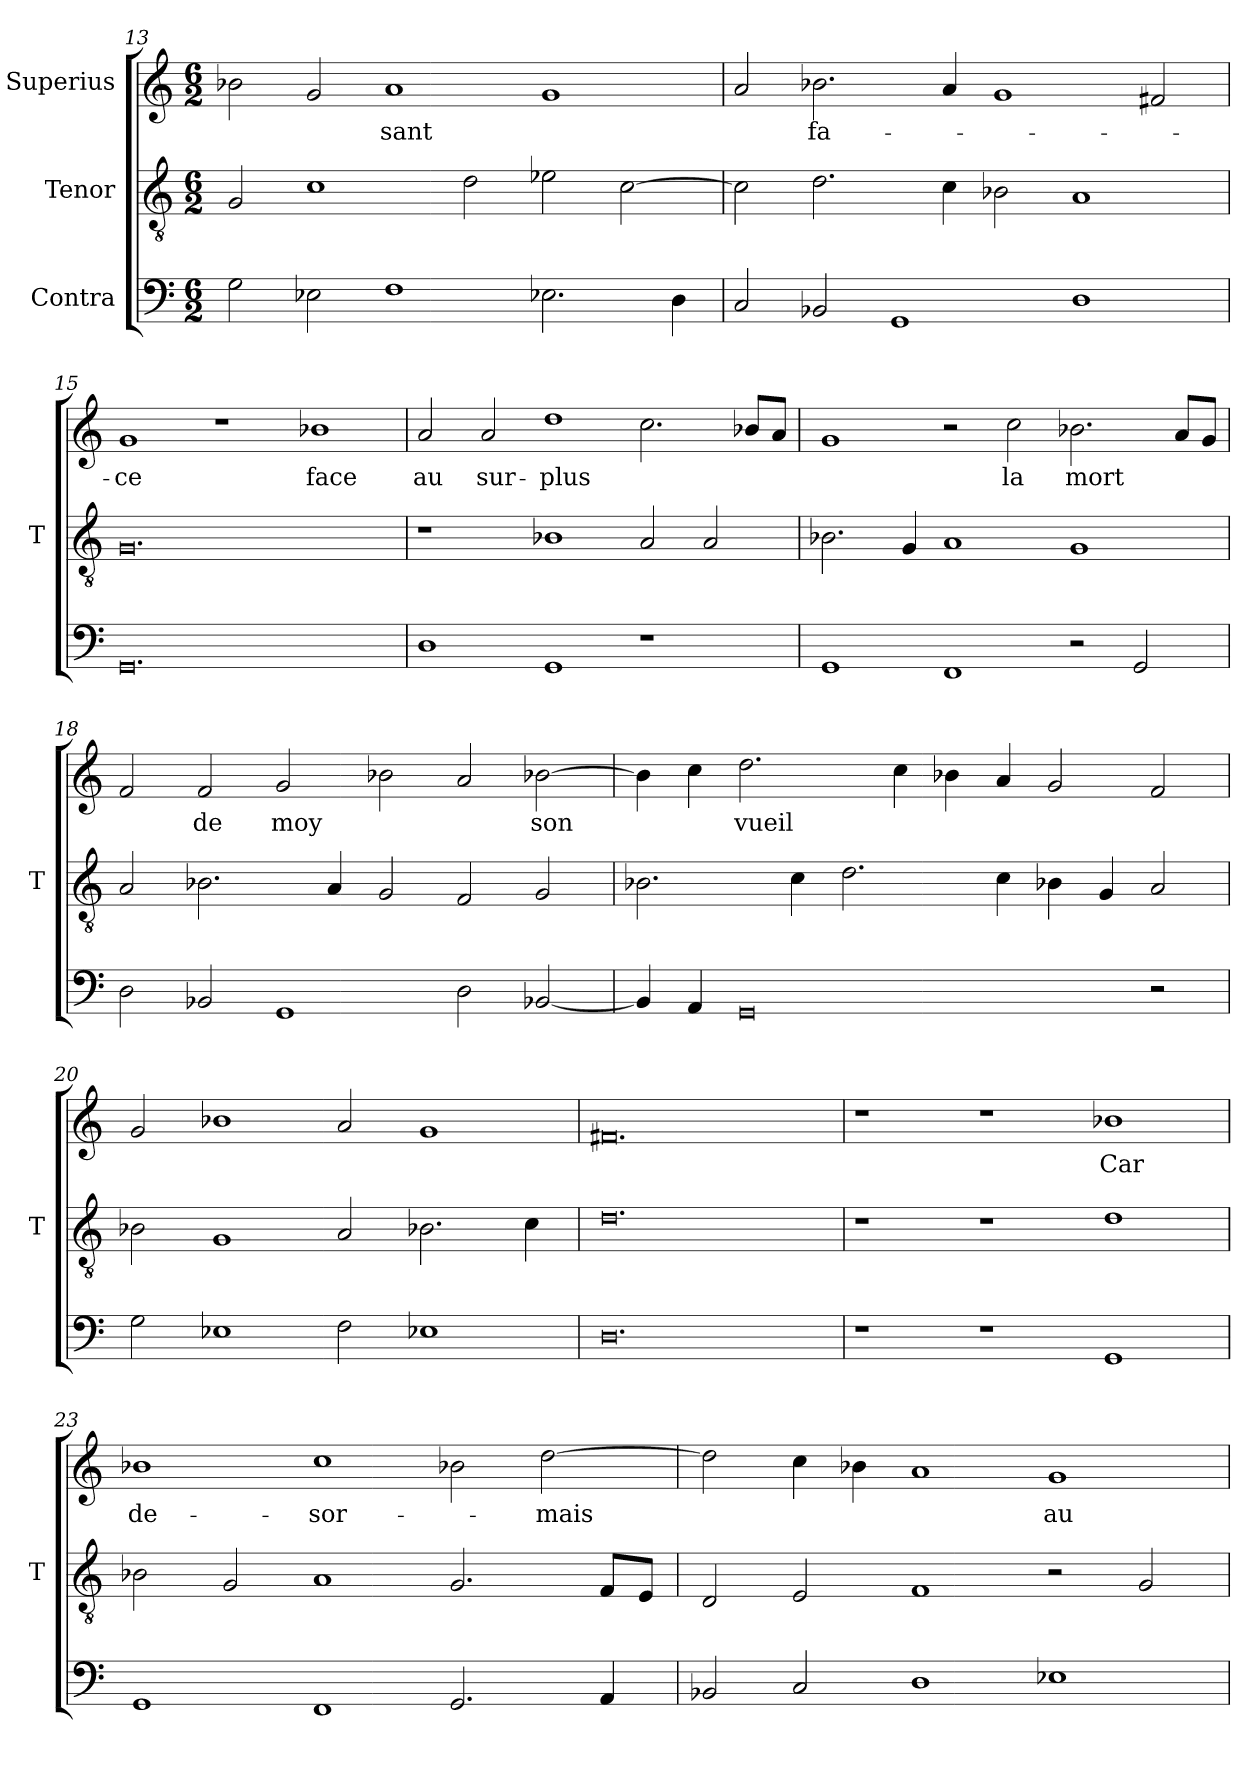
**kern	**kern	**kern	**text
*part3	*part2	*part1	*part1
*staff3	*staff2	*staff1	*staff1
*I"Contra	*I"Tenor	*I"Superius	*
*	*I'T	*	*
*clefF4	*clefGv2	*clefG2	*
*M6/2	*M6/2	*M6/2	*
=13	=13	=13	=13
2G	2G	2b-X	.
2E-X	1c	2g	.
1F	.	1a	-sant
.	2d	.	.
2.E-X	2e-X	1g	.
.	[2c	.	.
4D	.	.	.
=14	=14	=14	=14
2C	2c]	2a	.
2BB-X	2.d	2.b-X	fa-
1GG	.	.	.
.	4c	4a	.
.	2B-X	1g	.
1D	1A	.	.
.	.	2f#X	.
=15	=15	=15	=15
0.GG	0.G	1g	-ce
.	.	1r	.
.	.	1b-X	-face
=16	=16	=16	=16
1D	1r	2a	-au
.	.	2a	sur-
1GG	1B-X	1dd	-plus
1r	2A	2.cc	.
.	2A	.	.
.	.	8b-X/L	.
.	.	8a/J	.
=17	=17	=17	=17
1GG	2.B-X	1g	.
.	4G	.	.
1FF	1A	2r	.
.	.	2cc	-la
2r	1G	2.b-X	-mort
2GG	.	.	.
.	.	8a/L	.
.	.	8g/J	.
=18	=18	=18	=18
2D	2A	2f	.
2BB-X	2.B-X	2f	-de
1GG	.	2g	-moy
.	4A	.	.
.	2G	2b-X	.
2D	2F	2a	.
[2BB-X	2G	[2b-X	-son
=19	=19	=19	=19
4BB-]	2.B-X	4b-]	.
4AA	.	4cc	.
0GG	.	2.dd	-vueil
.	4c	.	.
.	2.d	.	.
.	.	4cc	.
.	.	4b-X	.
.	4c	4a	.
.	4B-X	2g	.
.	4G	.	.
2r	2A	2f	.
=20	=20	=20	=20
2G	2B-X	2g	.
1E-X	1G	1b-X	.
2F	2A	2a	.
1E-X	2.B-X	1g	.
.	4c	.	.
=21	=21	=21	=21
0.D	0.d	0.f#X	.
=22	=22	=22	=22
1r	1r	1r	.
1r	1r	1r	.
1GG	1d	1b-X	-Car
=23	=23	=23	=23
1GG	2B-X	1b-X	de-
.	2G	.	.
1FF	1A	1cc	-sor-
2.GG	2.G	2b-X	.
.	.	[2dd	-mais
4AA	8F/L	.	.
.	8E/J	.	.
=24	=24	=24	=24
2BB-X	2D	2dd]	.
2C	2E	4cc	.
.	.	4b-X	.
1D	1F	1a	.
1E-X	2r	1g	au-
.	2G	.	.
=	=	=	=
*-	*-	*-	*-
